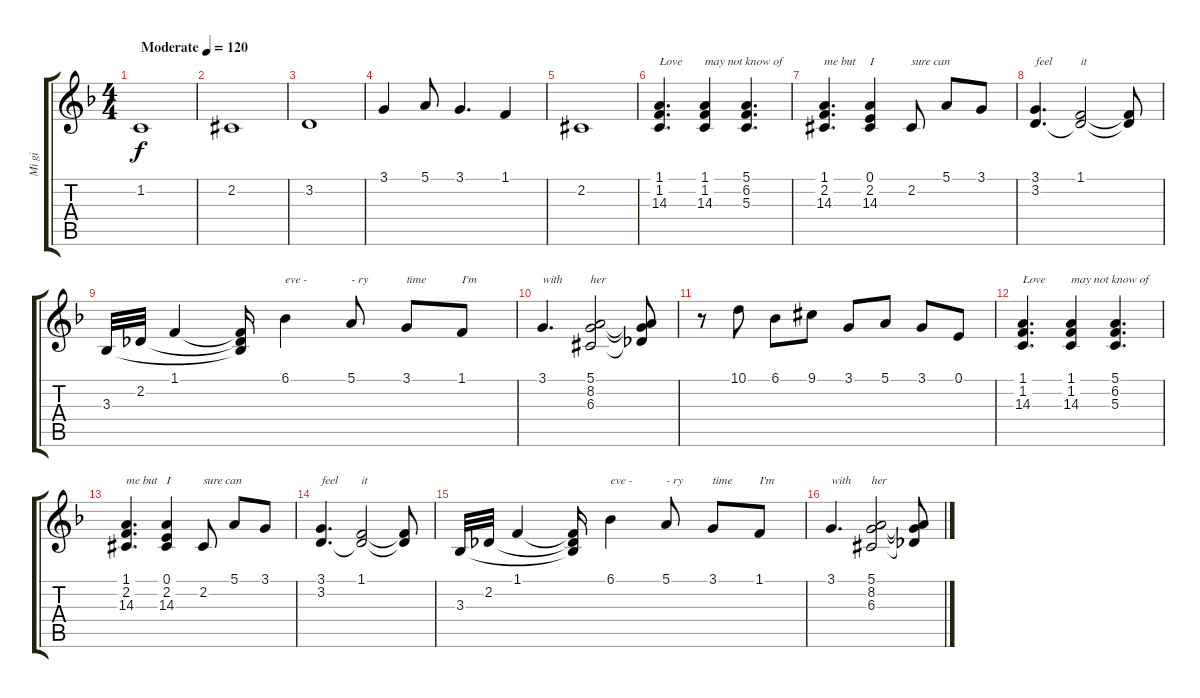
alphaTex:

\track ("Mi gi" "Mi gi") {instrument acousticgrandpiano}
\staff {score tabs}
\tuning (E4 B3 G3 D3 A2 E2) {hide}
\ts (4 4)
\tempo (120 "Moderate")
\clef g2
\ks f
1.2.1{dy f instrument acousticgrandpiano} |
2.2{acc #}.1 |
3.2.1 |
3.1.4 5.1.8 3.1.4{d} 1.1.4 |
2.2{acc #}.1 |
(1.1 1.2 14.3).4{d txt "Love"} (1.1 1.2 14.3).4{txt "may not know of"} (5.1 6.2 5.3).4{d} |
(1.1 2.2{acc #} 14.3).4{d txt "me but"} (0.1 2.2{acc #} 14.3).4{txt "I"} 2.2{acc #}.8{txt "sure can"} 5.1.8 3.1.8 |
(3.1 3.2).4{d txt "feel"} (1.1 3.2{t}).2{txt "it"} (1.1{t} 3.2{t}).8 |
3.3.32 2.2.32 1.1.4 (1.1{t} 2.2{t} 3.3{t}).16 6.1.4{txt "eve -"} 5.1.8{txt "- ry"} 3.1.8{txt "time"} 1.1.8{txt "I'm"} |
3.1.4{d txt "with"} (5.1 8.2 6.3{acc #}).2{txt "her"} (5.1{t} 8.2{t} 6.3{t}).8 |
r.8 10.1.8 6.1.8 9.1{acc #}.8 3.1.8 5.1.8 3.1.8 0.1.8 |
(1.1 1.2 14.3).4{d txt "Love"} (1.1 1.2 14.3).4{txt "may not know of"} (5.1 6.2 5.3).4{d} |
(1.1 2.2{acc #} 14.3).4{d txt "me but"} (0.1 2.2{acc #} 14.3).4{txt "I"} 2.2{acc #}.8{txt "sure can"} 5.1.8 3.1.8 |
(3.1 3.2).4{d txt "feel"} (1.1 3.2{t}).2{txt "it"} (1.1{t} 3.2{t}).8 |
3.3.32 2.2.32 1.1.4 (1.1{t} 2.2{t} 3.3{t}).16 6.1.4{txt "eve -"} 5.1.8{txt "- ry"} 3.1.8{txt "time"} 1.1.8{txt "I'm"} |
3.1.4{d txt "with"} (5.1 8.2 6.3{acc #}).2{txt "her"} (5.1{t} 8.2{t} 6.3{t}).8
